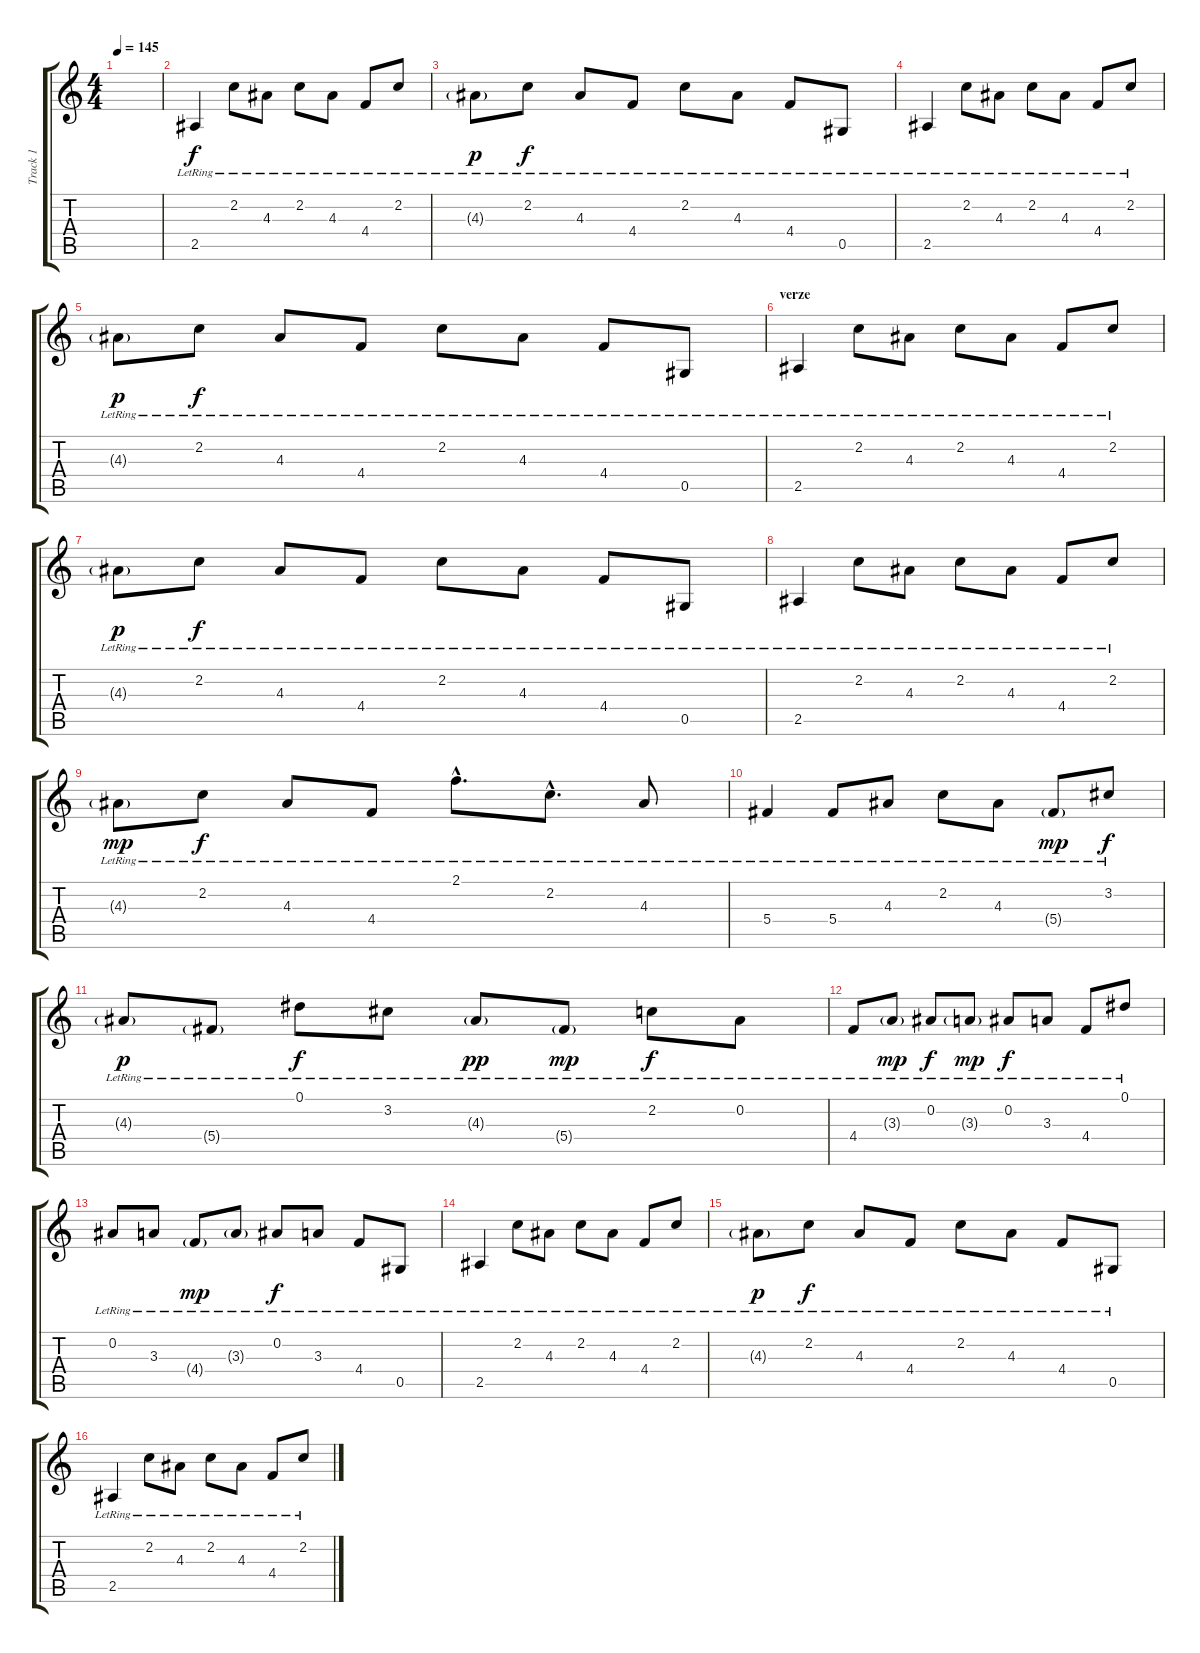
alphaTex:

\track ("Track 1" "Track 1") {instrument acousticguitarnylon}
\staff {score tabs}
\tuning (Eb4 Bb3 Gb3 Db3 Ab2 Eb2) {hide}
\ts (4 4)
\tempo 145
\clef g2
\ks c
|
2.5{lr}.4 2.2{lr}.8 4.3{lr}.8 2.2{lr}.8 4.3{lr}.8 4.4{lr}.8 2.2{lr}.8 |
4.3{g lr}.8{dy p} 2.2{lr}.8{dy f} 4.3{lr}.8 4.4{lr}.8 2.2{lr}.8 4.3{lr}.8 4.4{lr}.8 0.5{lr}.8 |
2.5{lr}.4 2.2{lr}.8 4.3{lr}.8 2.2{lr}.8 4.3{lr}.8 4.4{lr}.8 2.2{lr}.8 |
4.3{g lr}.8{dy p} 2.2{lr}.8{dy f} 4.3{lr}.8 4.4{lr}.8 2.2{lr}.8 4.3{lr}.8 4.4{lr}.8 0.5{lr}.8 |
\section ("" "verze")
2.5{lr}.4 2.2{lr}.8 4.3{lr}.8 2.2{lr}.8 4.3{lr}.8 4.4{lr}.8 2.2{lr}.8 |
4.3{g lr}.8{dy p} 2.2{lr}.8{dy f} 4.3{lr}.8 4.4{lr}.8 2.2{lr}.8 4.3{lr}.8 4.4{lr}.8 0.5{lr}.8 |
2.5{lr}.4 2.2{lr}.8 4.3{lr}.8 2.2{lr}.8 4.3{lr}.8 4.4{lr}.8 2.2{lr}.8 |
4.3{g lr}.8{dy mp} 2.2{lr}.8{dy f} 4.3{lr}.8 4.4{lr}.8 2.1{hac lr}.8{d} 2.2{hac lr}.8{d} 4.3{lr}.8 |
5.4{lr}.4 5.4{lr}.8 4.3{lr}.8 2.2{lr}.8 4.3{lr}.8 5.4{g lr}.8{dy mp} 3.2{lr}.8{dy f} |
4.3{g lr}.8{dy p} 5.4{g lr}.8 0.1{lr}.8{dy f} 3.2{lr}.8 4.3{g lr}.8{dy pp} 5.4{g lr}.8{dy mp} 2.2{lr}.8{dy f} 0.2{lr}.8 |
4.4{lr}.8 3.3{g lr}.8{dy mp} 0.2{lr}.8{dy f} 3.3{g lr}.8{dy mp} 0.2{lr}.8{dy f} 3.3{lr}.8 4.4{lr}.8 0.1{lr}.8 |
0.2{lr}.8 3.3{lr}.8 4.4{g lr}.8{dy mp} 3.3{g lr}.8 0.2{lr}.8{dy f} 3.3{lr}.8 4.4{lr}.8 0.5{lr}.8 |
2.5{lr}.4 2.2{lr}.8 4.3{lr}.8 2.2{lr}.8 4.3{lr}.8 4.4{lr}.8 2.2{lr}.8 |
4.3{g lr}.8{dy p} 2.2{lr}.8{dy f} 4.3{lr}.8 4.4{lr}.8 2.2{lr}.8 4.3{lr}.8 4.4{lr}.8 0.5{lr}.8 |
2.5{lr}.4 2.2{lr}.8 4.3{lr}.8 2.2{lr}.8 4.3{lr}.8 4.4{lr}.8 2.2{lr}.8
